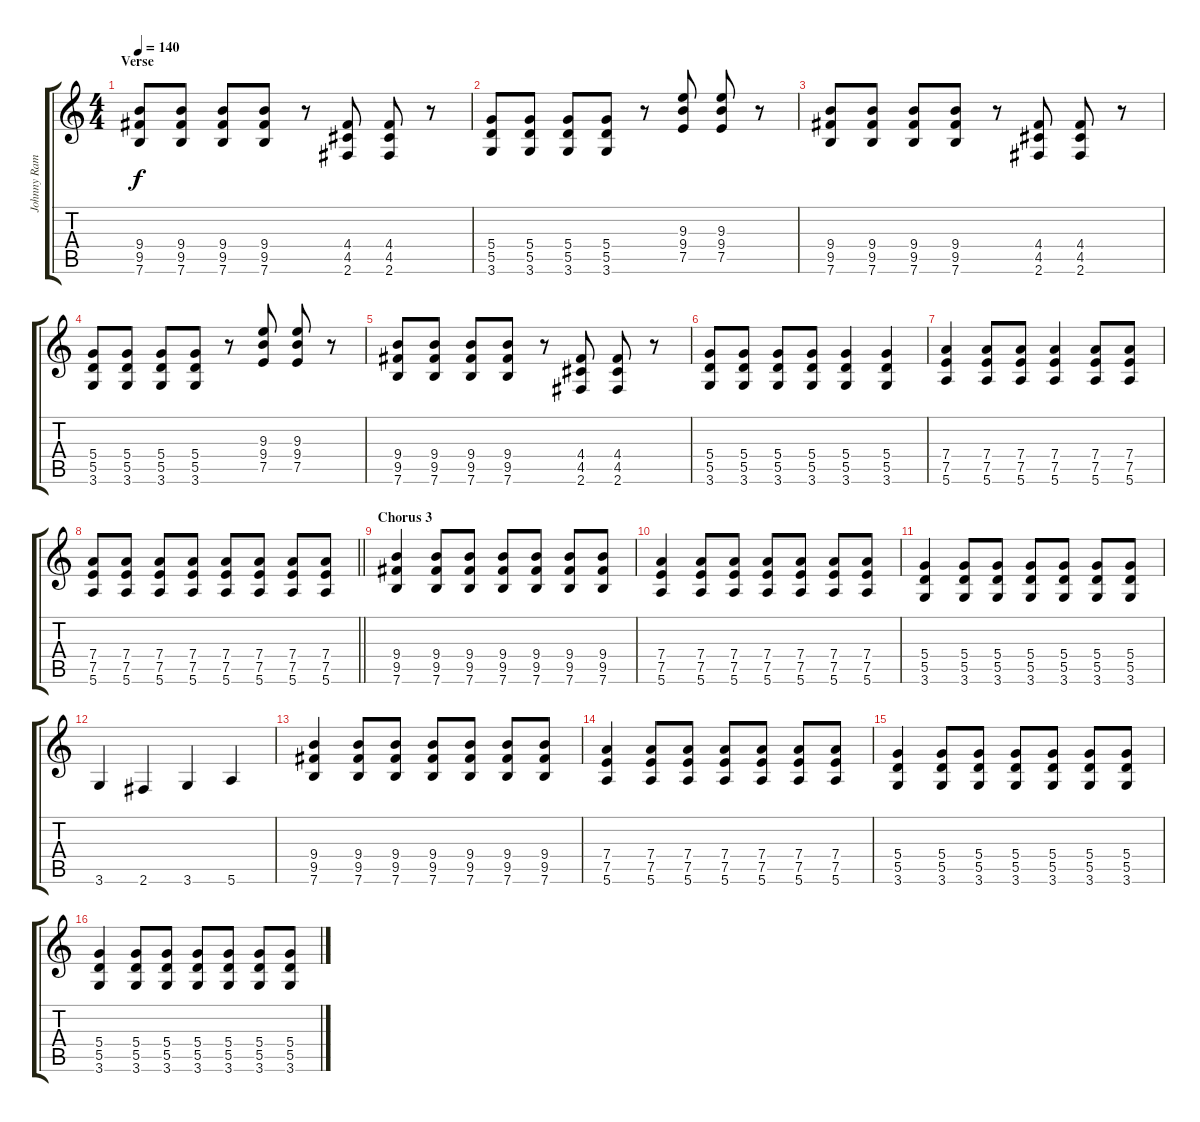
\track ("Johnny Ramone" "Johnny Ram") {instrument overdrivenguitar}
\staff {score tabs}
\tuning (E4 B3 G3 D3 A2 E2) {hide}
\ts (4 4)
\section ("" "Verse")
\tempo 140
\clef g2
\ks c
(9.4 9.5 7.6).8{dy f} (9.4 9.5 7.6).8 (9.4 9.5 7.6).8 (9.4 9.5 7.6).8 r.8 (4.4 4.5 2.6).8 (4.4 4.5 2.6).8 r.8 |
(5.4 5.5 3.6).8 (5.4 5.5 3.6).8 (5.4 5.5 3.6).8 (5.4 5.5 3.6).8 r.8 (9.3 9.4 7.5).8 (9.3 9.4 7.5).8 r.8 |
(9.4 9.5 7.6).8 (9.4 9.5 7.6).8 (9.4 9.5 7.6).8 (9.4 9.5 7.6).8 r.8 (4.4 4.5 2.6).8 (4.4 4.5 2.6).8 r.8 |
(5.4 5.5 3.6).8 (5.4 5.5 3.6).8 (5.4 5.5 3.6).8 (5.4 5.5 3.6).8 r.8 (9.3 9.4 7.5).8 (9.3 9.4 7.5).8 r.8 |
(9.4 9.5 7.6).8 (9.4 9.5 7.6).8 (9.4 9.5 7.6).8 (9.4 9.5 7.6).8 r.8 (4.4 4.5 2.6).8 (4.4 4.5 2.6).8 r.8 |
(5.4 5.5 3.6).8 (5.4 5.5 3.6).8 (5.4 5.5 3.6).8 (5.4 5.5 3.6).8 (5.4 5.5 3.6).4 (5.4 5.5 3.6).4 |
(7.4 7.5 5.6).4 (7.4 7.5 5.6).8 (7.4 7.5 5.6).8 (7.4 7.5 5.6).4 (7.4 7.5 5.6).8 (7.4 7.5 5.6).8 |
\barLineRight lightlight
(7.4 7.5 5.6).8 (7.4 7.5 5.6).8 (7.4 7.5 5.6).8 (7.4 7.5 5.6).8 (7.4 7.5 5.6).8 (7.4 7.5 5.6).8 (7.4 7.5 5.6).8 (7.4 7.5 5.6).8 |
\section ("" "Chorus 3")
(9.4 9.5 7.6).4 (9.4 9.5 7.6).8 (9.4 9.5 7.6).8 (9.4 9.5 7.6).8 (9.4 9.5 7.6).8 (9.4 9.5 7.6).8 (9.4 9.5 7.6).8 |
(7.4 7.5 5.6).4 (7.4 7.5 5.6).8 (7.4 7.5 5.6).8 (7.4 7.5 5.6).8 (7.4 7.5 5.6).8 (7.4 7.5 5.6).8 (7.4 7.5 5.6).8 |
(5.4 5.5 3.6).4 (5.4 5.5 3.6).8 (5.4 5.5 3.6).8 (5.4 5.5 3.6).8 (5.4 5.5 3.6).8 (5.4 5.5 3.6).8 (5.4 5.5 3.6).8 |
3.6.4 2.6.4 3.6.4 5.6.4 |
(9.4 9.5 7.6).4 (9.4 9.5 7.6).8 (9.4 9.5 7.6).8 (9.4 9.5 7.6).8 (9.4 9.5 7.6).8 (9.4 9.5 7.6).8 (9.4 9.5 7.6).8 |
(7.4 7.5 5.6).4 (7.4 7.5 5.6).8 (7.4 7.5 5.6).8 (7.4 7.5 5.6).8 (7.4 7.5 5.6).8 (7.4 7.5 5.6).8 (7.4 7.5 5.6).8 |
(5.4 5.5 3.6).4 (5.4 5.5 3.6).8 (5.4 5.5 3.6).8 (5.4 5.5 3.6).8 (5.4 5.5 3.6).8 (5.4 5.5 3.6).8 (5.4 5.5 3.6).8 |
(5.4 5.5 3.6).4 (5.4 5.5 3.6).8 (5.4 5.5 3.6).8 (5.4 5.5 3.6).8 (5.4 5.5 3.6).8 (5.4 5.5 3.6).8 (5.4 5.5 3.6).8
